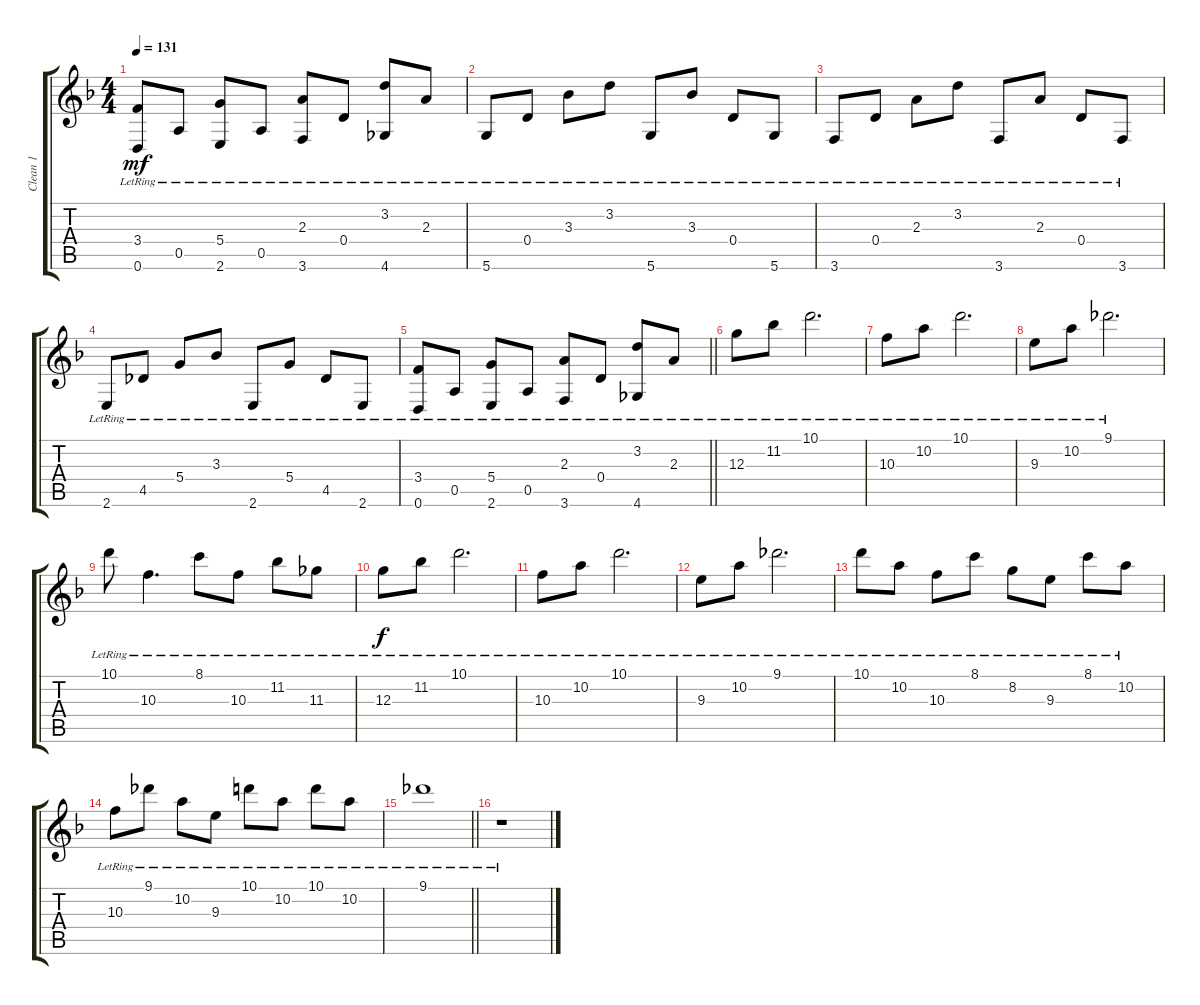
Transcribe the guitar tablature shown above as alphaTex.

\track ("Clean 1" "Clean 1") {instrument electricguitarclean}
\staff {score tabs}
\tuning (E4 B3 G3 D3 A2 D2) {hide}
\ts (4 4)
\tempo 131
\clef g2
\ks f
(3.4{lr} 0.6{lr}).8{dy mf} 0.5{lr}.8 (5.4{lr} 2.6{lr}).8 0.5{lr}.8 (2.3{lr} 3.6{lr}).8 0.4{lr}.8 (3.2{lr} 4.6{lr}).8 2.3{lr}.8 |
5.6{lr}.8 0.4{lr}.8 3.3{lr}.8 3.2{lr}.8 5.6{lr}.8 3.3{lr}.8 0.4{lr}.8 5.6{lr}.8 |
3.6{lr}.8 0.4{lr}.8 2.3{lr}.8 3.2{lr}.8 3.6{lr}.8 2.3{lr}.8 0.4{lr}.8 3.6{lr}.8 |
2.6{lr}.8 4.5{lr}.8 5.4{lr}.8 3.3{lr}.8 2.6{lr}.8 5.4{lr}.8 4.5{lr}.8 2.6{lr}.8 |
\barLineRight lightlight
(3.4{lr} 0.6{lr}).8 0.5{lr}.8 (5.4{lr} 2.6{lr}).8 0.5{lr}.8 (2.3{lr} 3.6{lr}).8 0.4{lr}.8 (3.2{lr} 4.6{lr}).8 2.3{lr}.8 |
12.3{lr}.8 11.2{lr}.8 10.1{lr}.2{d} |
10.3{lr}.8 10.2{lr}.8 10.1{lr}.2{d} |
9.3{lr}.8 10.2{lr}.8 9.1{lr}.2{d} |
10.1{lr}.8 10.3{lr}.4{d} 8.1{lr}.8 10.3{lr}.8 11.2{lr}.8 11.3{lr}.8 |
12.3{lr}.8{dy f} 11.2{lr}.8 10.1{lr}.2{d} |
10.3{lr}.8 10.2{lr}.8 10.1{lr}.2{d} |
9.3{lr}.8 10.2{lr}.8 9.1{lr}.2{d} |
10.1{lr}.8 10.2{lr}.8 10.3{lr}.8 8.1{lr}.8 8.2{lr}.8 9.3{lr}.8 8.1{lr}.8 10.2{lr}.8 |
10.3{lr}.8 9.1{lr}.8 10.2{lr}.8 9.3{lr}.8 10.1{lr}.8 10.2{lr}.8 10.1{lr}.8 10.2{lr}.8 |
\barLineRight lightlight
9.1{lr}.1 |
r.1
